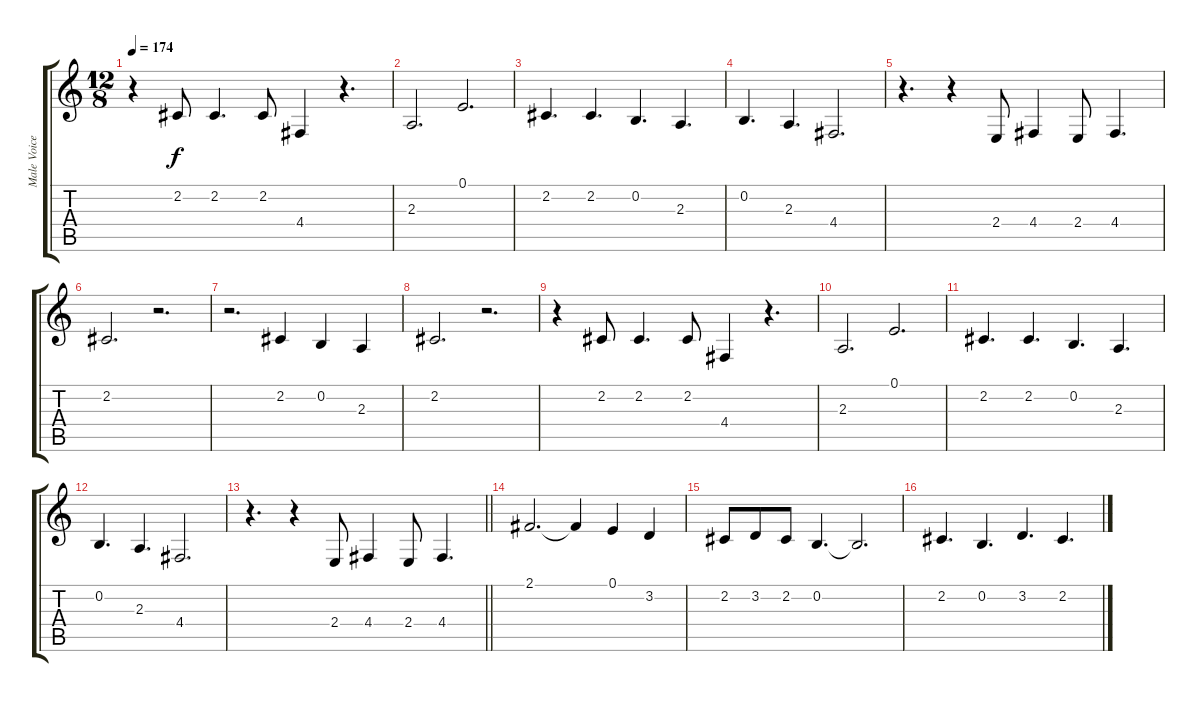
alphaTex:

\track ("Male Voice" "Male Voice") {instrument bassoon}
\staff {score tabs}
\tuning (E4 B3 G3 D3 A2 E2) {hide}
\ts (12 8)
\tempo 174
\clef g2
\ks c
r.4{dy f} 2.2.8 2.2.4{d} 2.2.8 4.4.4 r.4{d} |
2.3.2{d} 0.1.2{d} |
2.2.4{d} 2.2.4{d} 0.2.4{d} 2.3.4{d} |
0.2.4{d} 2.3.4{d} 4.4.2{d} |
r.4{d} r.4 2.4.8 4.4.4 2.4.8 4.4.4{d} |
2.2.2{d} r.2{d} |
r.2{d} 2.2.4 0.2.4 2.3.4 |
2.2.2{d} r.2{d} |
r.4 2.2.8 2.2.4{d} 2.2.8 4.4.4 r.4{d} |
2.3.2{d} 0.1.2{d} |
2.2.4{d} 2.2.4{d} 0.2.4{d} 2.3.4{d} |
0.2.4{d} 2.3.4{d} 4.4.2{d} |
\barLineRight lightlight
r.4{d} r.4 2.4.8 4.4.4 2.4.8 4.4.4{d} |
2.1.2{d} 2.1{t}.4 0.1.4 3.2.4 |
2.2.8 3.2.8 2.2.8 0.2.4{d} 0.2{t}.2{d} |
2.2.4{d} 0.2.4{d} 3.2.4{d} 2.2.4{d}
